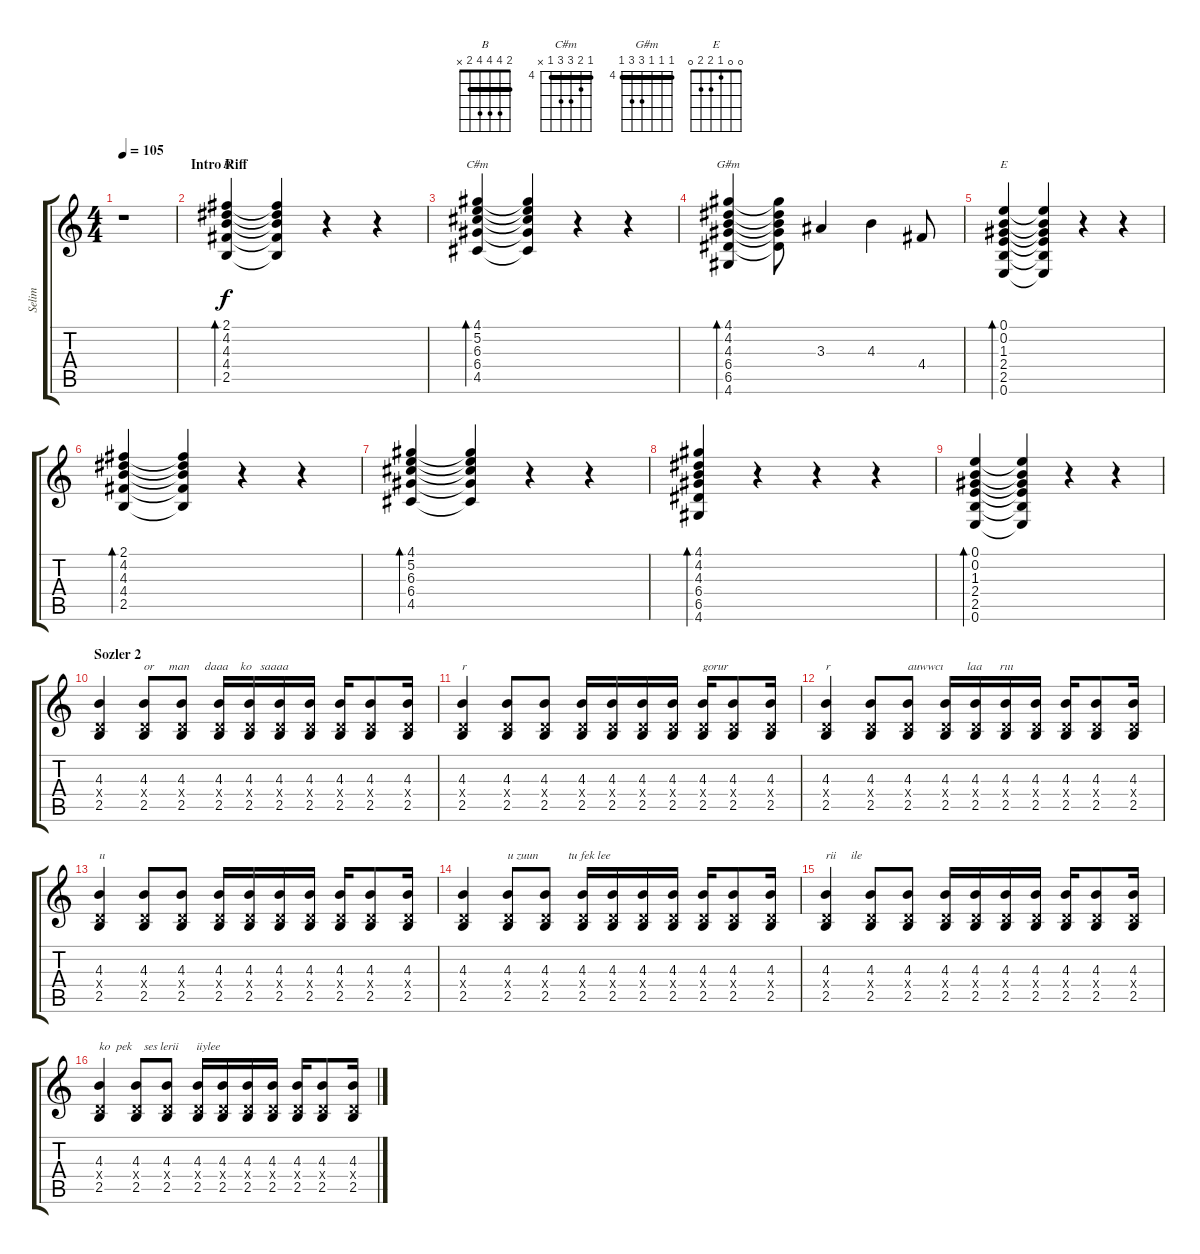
\track ("Selim" "Selim") {instrument electricguitarclean}
\staff {score tabs}
\tuning (E4 B3 G3 D3 A2 E2) {hide}
\chord ("B" 2 4 4 4 2 x) {barre 2}
\chord ("C#m" 4 5 6 6 4 x) {firstfret 4 barre 4}
\chord ("G#m" 4 4 4 6 6 4) {firstfret 4 barre 4}
\chord ("E" 0 0 1 2 2 0)
\ts (4 4)
\tempo 105
\clef g2
\ks c
r.1{dy f} |
\section ("" "Intro Riff")
(2.1 4.2 4.3 4.4 2.5).4{bd 30 ch "B"} (2.1{t} 4.2{t} 4.3{t} 4.4{t} 2.5{t}).4 r.4 r.4 |
(4.1 5.2 6.3 6.4 4.5).4{bd 30 ch "C#m"} (4.1{t} 5.2{t} 6.3{t} 6.4{t} 4.5{t}).4 r.4 r.4 |
(4.1 4.2 4.3 6.4 6.5 4.6).4{bd 30 ch "G#m"} (4.1{t} 4.2{t} 4.3{t} 6.4{t} 6.5{t}).8 3.3.4 4.3.4 4.4.8 |
(0.1 0.2 1.3 2.4 2.5 0.6).4{bd 30 ch "E"} (0.1{t} 0.2{t} 1.3{t} 2.4{t} 2.5{t} 0.6{t}).4 r.4 r.4 |
(2.1 4.2 4.3 4.4 2.5).4{bd 30} (2.1{t} 4.2{t} 4.3{t} 4.4{t} 2.5{t}).4 r.4 r.4 |
(4.1 5.2 6.3 6.4 4.5).4{bd 30} (4.1{t} 5.2{t} 6.3{t} 6.4{t} 4.5{t}).4 r.4 r.4 |
(4.1 4.2 4.3 6.4 6.5 4.6).4{bd 30} r.4 r.4 r.4 |
(0.1 0.2 1.3 2.4 2.5 0.6).4{bd 30} (0.1{t} 0.2{t} 1.3{t} 2.4{t} 2.5{t} 0.6{t}).4 r.4 r.4 |
\section ("" "Sozler 2")
(4.3 0.4{x} 2.5).4{volume 10} (4.3 0.4{x} 2.5).8{txt "or     man     daaa    ko   saaaa"} (4.3 0.4{x} 2.5).8 (4.3 0.4{x} 2.5).16 (4.3 0.4{x} 2.5).16 (4.3 0.4{x} 2.5).16 (4.3 0.4{x} 2.5).16 (4.3 0.4{x} 2.5).16 (4.3 0.4{x} 2.5).8 (4.3 0.4{x} 2.5).16 |
(4.3 0.4{x} 2.5).4{txt "r"} (4.3 0.4{x} 2.5).8 (4.3 0.4{x} 2.5).8 (4.3 0.4{x} 2.5).16 (4.3 0.4{x} 2.5).16 (4.3 0.4{x} 2.5).16 (4.3 0.4{x} 2.5).16 (4.3 0.4{x} 2.5).16{txt "gorur"} (4.3 0.4{x} 2.5).8 (4.3 0.4{x} 2.5).16 |
(4.3 0.4{x} 2.5).4{txt "r"} (4.3 0.4{x} 2.5).8 (4.3 0.4{x} 2.5).8{txt "auwwcı        laa      rııı"} (4.3 0.4{x} 2.5).16 (4.3 0.4{x} 2.5).16 (4.3 0.4{x} 2.5).16 (4.3 0.4{x} 2.5).16 (4.3 0.4{x} 2.5).16 (4.3 0.4{x} 2.5).8 (4.3 0.4{x} 2.5).16 |
(4.3 0.4{x} 2.5).4{txt "ıı"} (4.3 0.4{x} 2.5).8 (4.3 0.4{x} 2.5).8 (4.3 0.4{x} 2.5).16 (4.3 0.4{x} 2.5).16 (4.3 0.4{x} 2.5).16 (4.3 0.4{x} 2.5).16 (4.3 0.4{x} 2.5).16 (4.3 0.4{x} 2.5).8 (4.3 0.4{x} 2.5).16 |
(4.3 0.4{x} 2.5).4 (4.3 0.4{x} 2.5).8{txt "u zuun          tu fek lee"} (4.3 0.4{x} 2.5).8 (4.3 0.4{x} 2.5).16 (4.3 0.4{x} 2.5).16 (4.3 0.4{x} 2.5).16 (4.3 0.4{x} 2.5).16 (4.3 0.4{x} 2.5).16 (4.3 0.4{x} 2.5).8 (4.3 0.4{x} 2.5).16 |
(4.3 0.4{x} 2.5).4{txt "rii     ile"} (4.3 0.4{x} 2.5).8 (4.3 0.4{x} 2.5).8 (4.3 0.4{x} 2.5).16 (4.3 0.4{x} 2.5).16 (4.3 0.4{x} 2.5).16 (4.3 0.4{x} 2.5).16 (4.3 0.4{x} 2.5).16 (4.3 0.4{x} 2.5).8 (4.3 0.4{x} 2.5).16 |
(4.3 0.4{x} 2.5).4{txt "ko  pek    ses lerii      iiylee"} (4.3 0.4{x} 2.5).8 (4.3 0.4{x} 2.5).8 (4.3 0.4{x} 2.5).16 (4.3 0.4{x} 2.5).16 (4.3 0.4{x} 2.5).16 (4.3 0.4{x} 2.5).16 (4.3 0.4{x} 2.5).16 (4.3 0.4{x} 2.5).8 (4.3 0.4{x} 2.5).16
